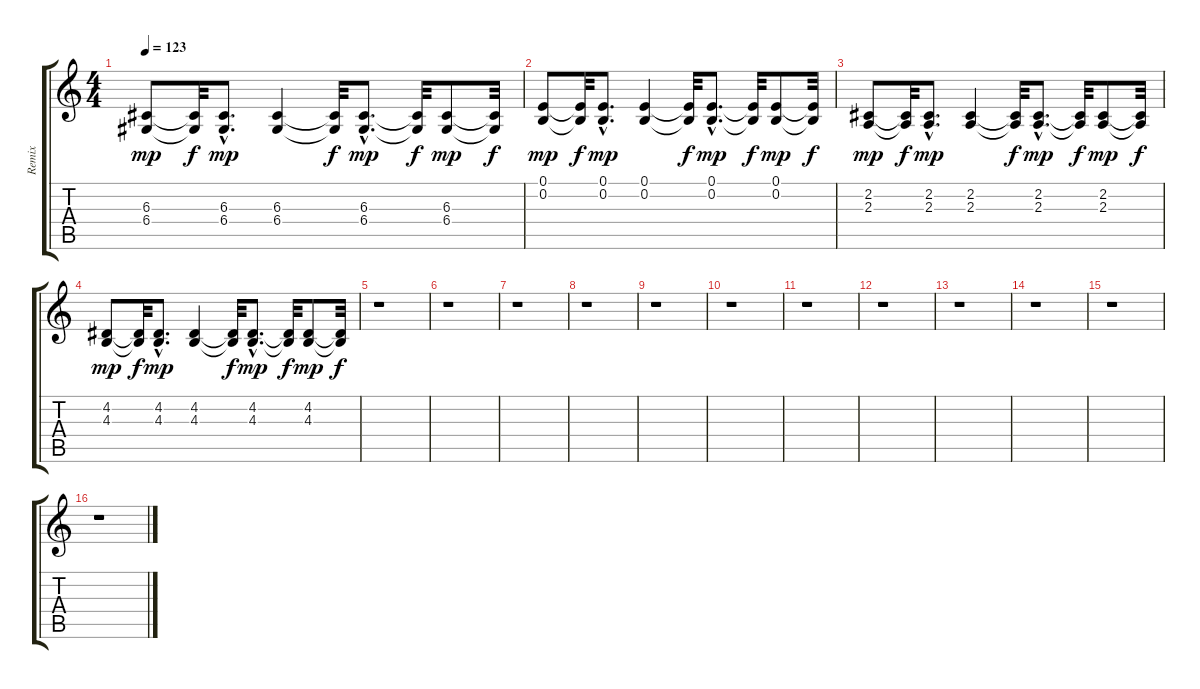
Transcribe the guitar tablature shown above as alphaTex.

\track ("Remix" "Remix") {instrument flute}
\staff {score tabs}
\tuning (E4 B3 G3 D3 A2 E2) {hide}
\ts (4 4)
\tempo 123
\clef g2
\ks c
(6.3 6.4).8{dy mp} (6.3{t} 6.4{t}).32{dy f} (6.3{hac} 6.4{hac}).8{d dy mp} (6.3 6.4).4 (6.3{t} 6.4{t}).32{dy f} (6.3{hac} 6.4{hac}).8{d dy mp} (6.3{t} 6.4{t}).32{dy f} (6.3 6.4).8{dy mp} (6.3{t} 6.4{t}).32{dy f} |
(0.1 0.2).8{dy mp} (0.1{t} 0.2{t}).32{dy f} (0.1{hac} 0.2{hac}).8{d dy mp} (0.1 0.2).4 (0.1{t} 0.2{t}).32{dy f} (0.1{hac} 0.2{hac}).8{d dy mp} (0.1{t} 0.2{t}).32{dy f} (0.1 0.2).8{dy mp} (0.1{t} 0.2{t}).32{dy f} |
(2.2 2.3).8{dy mp} (2.2{t} 2.3{t}).32{dy f} (2.2{hac} 2.3{hac}).8{d dy mp} (2.2 2.3).4 (2.2{t} 2.3{t}).32{dy f} (2.2{hac} 2.3{hac}).8{d dy mp} (2.2{t} 2.3{t}).32{dy f} (2.2 2.3).8{dy mp} (2.2{t} 2.3{t}).32{dy f} |
(4.2 4.3).8{dy mp} (4.2{t} 4.3{t}).32{dy f} (4.2{hac} 4.3{hac}).8{d dy mp} (4.2 4.3).4 (4.2{t} 4.3{t}).32{dy f} (4.2{hac} 4.3{hac}).8{d dy mp} (4.2{t} 4.3{t}).32{dy f} (4.2 4.3).8{dy mp} (4.2{t} 4.3{t}).32{dy f} |
r.1 |
r.1 |
r.1 |
r.1 |
r.1 |
r.1 |
r.1 |
r.1 |
r.1 |
r.1 |
r.1 |
r.1
